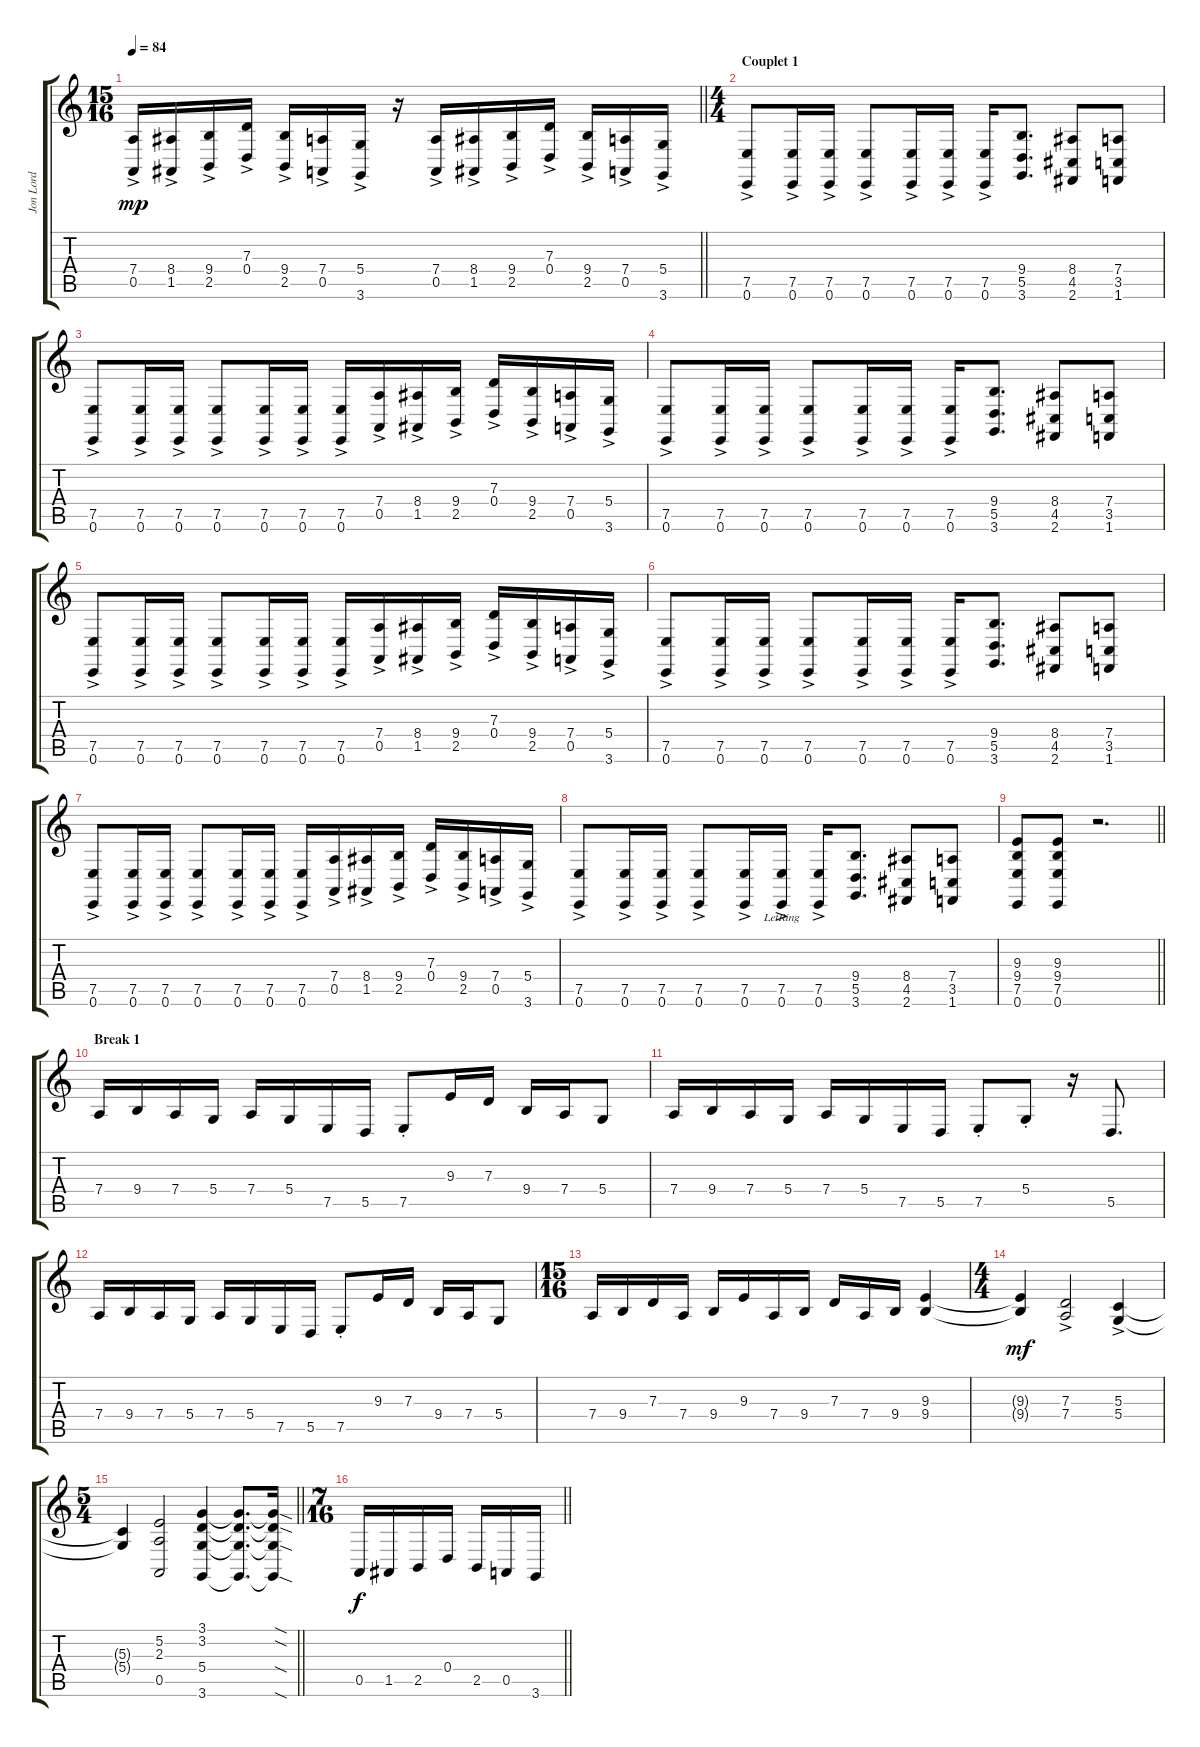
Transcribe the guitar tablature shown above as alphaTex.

\track ("Jon Lord" "Jon Lord") {instrument drawbarorgan}
\staff {score tabs}
\tuning (E4 B3 G3 D3 A2 E2) {hide}
\ts (15 16)
\tempo 84
\clef g2
\barLineRight lightlight
\ks c
(7.4{ac} 0.5).16{dy mp instrument drawbarorgan} (8.4{ac} 1.5).16 (9.4{ac} 2.5).16 (7.3{ac} 0.4).16 (9.4{ac} 2.5).16 (7.4{ac} 0.5).16 (5.4{ac} 3.6).16 r.16 (7.4{ac} 0.5).16 (8.4{ac} 1.5).16 (9.4{ac} 2.5).16 (7.3{ac} 0.4).16 (9.4{ac} 2.5).16 (7.4{ac} 0.5).16 (5.4{ac} 3.6).16 |
\ts (4 4)
\section ("" "Couplet 1")
(7.5{ac} 0.6).8 (7.5{ac} 0.6).16 (7.5{ac} 0.6).16 (7.5{ac} 0.6).8 (7.5{ac} 0.6).16 (7.5{ac} 0.6).16 (7.5{ac} 0.6).16 (9.4 5.5 3.6).8{d} (8.4 4.5 2.6).8 (7.4 3.5 1.6).8 |
(7.5{ac} 0.6).8 (7.5{ac} 0.6).16 (7.5{ac} 0.6).16 (7.5{ac} 0.6).8 (7.5{ac} 0.6).16 (7.5{ac} 0.6).16 (7.5{ac} 0.6).16 (7.4{ac} 0.5).16 (8.4{ac} 1.5).16 (9.4{ac} 2.5).16 (7.3{ac} 0.4).16 (9.4{ac} 2.5).16 (7.4{ac} 0.5).16 (5.4{ac} 3.6).16 |
(7.5{ac} 0.6).8 (7.5{ac} 0.6).16 (7.5{ac} 0.6).16 (7.5{ac} 0.6).8 (7.5{ac} 0.6).16 (7.5{ac} 0.6).16 (7.5{ac} 0.6).16 (9.4 5.5 3.6).8{d} (8.4 4.5 2.6).8 (7.4 3.5 1.6).8 |
(7.5{ac} 0.6).8 (7.5{ac} 0.6).16 (7.5{ac} 0.6).16 (7.5{ac} 0.6).8 (7.5{ac} 0.6).16 (7.5{ac} 0.6).16 (7.5{ac} 0.6).16 (7.4{ac} 0.5).16 (8.4{ac} 1.5).16 (9.4{ac} 2.5).16 (7.3{ac} 0.4).16 (9.4{ac} 2.5).16 (7.4{ac} 0.5).16 (5.4{ac} 3.6).16 |
(7.5{ac} 0.6).8 (7.5{ac} 0.6).16 (7.5{ac} 0.6).16 (7.5{ac} 0.6).8 (7.5{ac} 0.6).16 (7.5{ac} 0.6).16 (7.5{ac} 0.6).16 (9.4 5.5 3.6).8{d} (8.4 4.5 2.6).8 (7.4 3.5 1.6).8 |
(7.5{ac} 0.6).8 (7.5{ac} 0.6).16 (7.5{ac} 0.6).16 (7.5{ac} 0.6).8 (7.5{ac} 0.6).16 (7.5{ac} 0.6).16 (7.5{ac} 0.6).16 (7.4{ac} 0.5).16 (8.4{ac} 1.5).16 (9.4{ac} 2.5).16 (7.3{ac} 0.4).16 (9.4{ac} 2.5).16 (7.4{ac} 0.5).16 (5.4{ac} 3.6).16 |
(7.5{ac} 0.6).8 (7.5{ac} 0.6).16 (7.5{ac} 0.6).16 (7.5{ac} 0.6).8 (7.5{ac} 0.6).16 (7.5{ac lr} 0.6).16 (7.5{ac} 0.6).16 (9.4 5.5 3.6).8{d} (8.4 4.5 2.6).8 (7.4 3.5 1.6).8 |
\barLineRight lightlight
(9.3 9.4 7.5 0.6).8 (9.3 9.4 7.5 0.6).8 r.2{d} |
\section ("" "Break 1")
7.4.16 9.4.16 7.4.16 5.4.16 7.4.16 5.4.16 7.5.16 5.5.16 7.5{st}.8 9.3.16 7.3.16 9.4.16 7.4.16 5.4.8 |
7.4.16 9.4.16 7.4.16 5.4.16 7.4.16 5.4.16 7.5.16 5.5.16 7.5{st}.8 5.4{st}.8 r.16 5.5.8{d} |
7.4.16 9.4.16 7.4.16 5.4.16 7.4.16 5.4.16 7.5.16 5.5.16 7.5{st}.8 9.3.16 7.3.16 9.4.16 7.4.16 5.4.8 |
\ts (15 16)
7.4.16 9.4.16 7.3.16 7.4.16 9.4.16 9.3.16 7.4.16 9.4.16 7.3.16 7.4.16 9.4.16 (9.3 9.4).4{volume 6 instrument oboe} |
\ts (4 4)
(9.3{t} 9.4{t}).4{dy mf} (7.3 7.4{ac}).2 (5.3 5.4{ac}).4 |
\ts (5 4)
\barLineRight lightlight
(5.3{t} 5.4{t}).4 (5.2 2.3 0.5).2 (3.1 3.2 5.4 3.6).4 (3.1{t} 3.2{t} 5.4{t} 3.6{t}).8{d} (3.1{sod t} 3.2{sod t} 5.4{sod t} 3.6{sod t}).16 |
\ts (7 16)
\barLineRight lightlight
0.5.16{dy f volume 9 instrument drawbarorgan} 1.5.16 2.5.16 0.4.16 2.5.16 0.5.16 3.6.16
